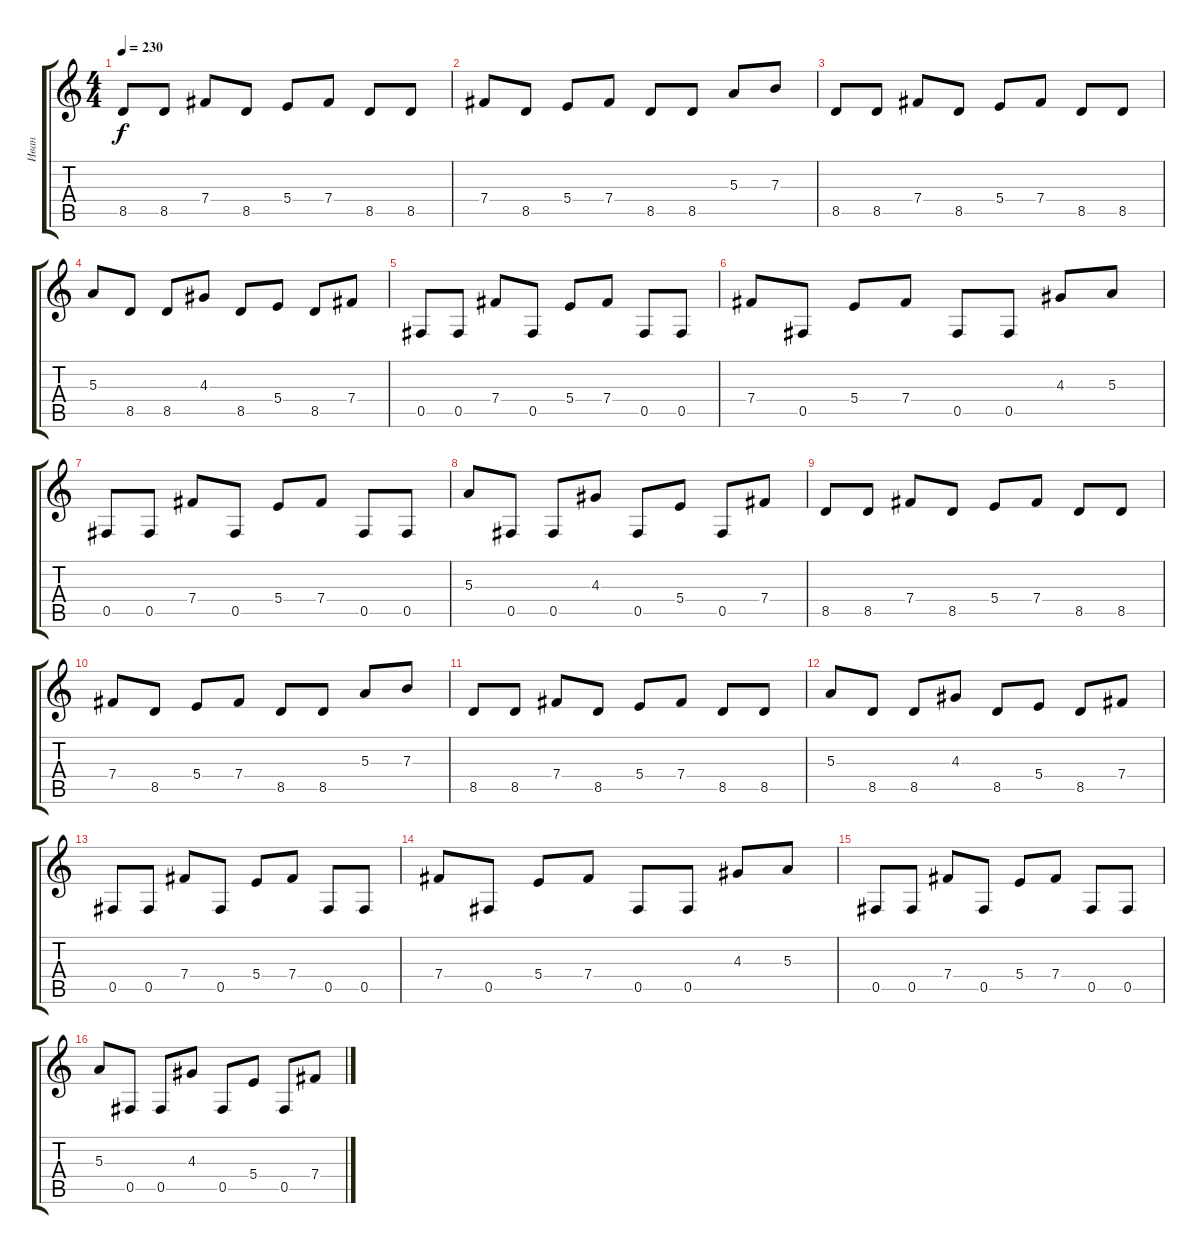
\track ("Иван" "Иван") {instrument distortionguitar}
\staff {score tabs}
\tuning (Db4 Ab3 E3 B2 Gb2 B1) {hide}
\ts (4 4)
\tempo 230
\clef g2
\ks c
8.5.8{dy f} 8.5.8 7.4.8 8.5.8 5.4.8 7.4.8 8.5.8 8.5.8 |
7.4.8 8.5.8 5.4.8 7.4.8 8.5.8 8.5.8 5.3.8 7.3.8 |
8.5.8 8.5.8 7.4.8 8.5.8 5.4.8 7.4.8 8.5.8 8.5.8 |
5.3.8 8.5.8 8.5.8 4.3.8 8.5.8 5.4.8 8.5.8 7.4.8 |
0.5.8 0.5.8 7.4.8 0.5.8 5.4.8 7.4.8 0.5.8 0.5.8 |
7.4.8 0.5.8 5.4.8 7.4.8 0.5.8 0.5.8 4.3.8 5.3.8 |
0.5.8 0.5.8 7.4.8 0.5.8 5.4.8 7.4.8 0.5.8 0.5.8 |
5.3.8 0.5.8 0.5.8 4.3.8 0.5.8 5.4.8 0.5.8 7.4.8 |
8.5.8 8.5.8 7.4.8 8.5.8 5.4.8 7.4.8 8.5.8 8.5.8 |
7.4.8 8.5.8 5.4.8 7.4.8 8.5.8 8.5.8 5.3.8 7.3.8 |
8.5.8 8.5.8 7.4.8 8.5.8 5.4.8 7.4.8 8.5.8 8.5.8 |
5.3.8 8.5.8 8.5.8 4.3.8 8.5.8 5.4.8 8.5.8 7.4.8 |
0.5.8 0.5.8 7.4.8 0.5.8 5.4.8 7.4.8 0.5.8 0.5.8 |
7.4.8 0.5.8 5.4.8 7.4.8 0.5.8 0.5.8 4.3.8 5.3.8 |
0.5.8 0.5.8 7.4.8 0.5.8 5.4.8 7.4.8 0.5.8 0.5.8 |
5.3.8 0.5.8 0.5.8 4.3.8 0.5.8 5.4.8 0.5.8 7.4.8
